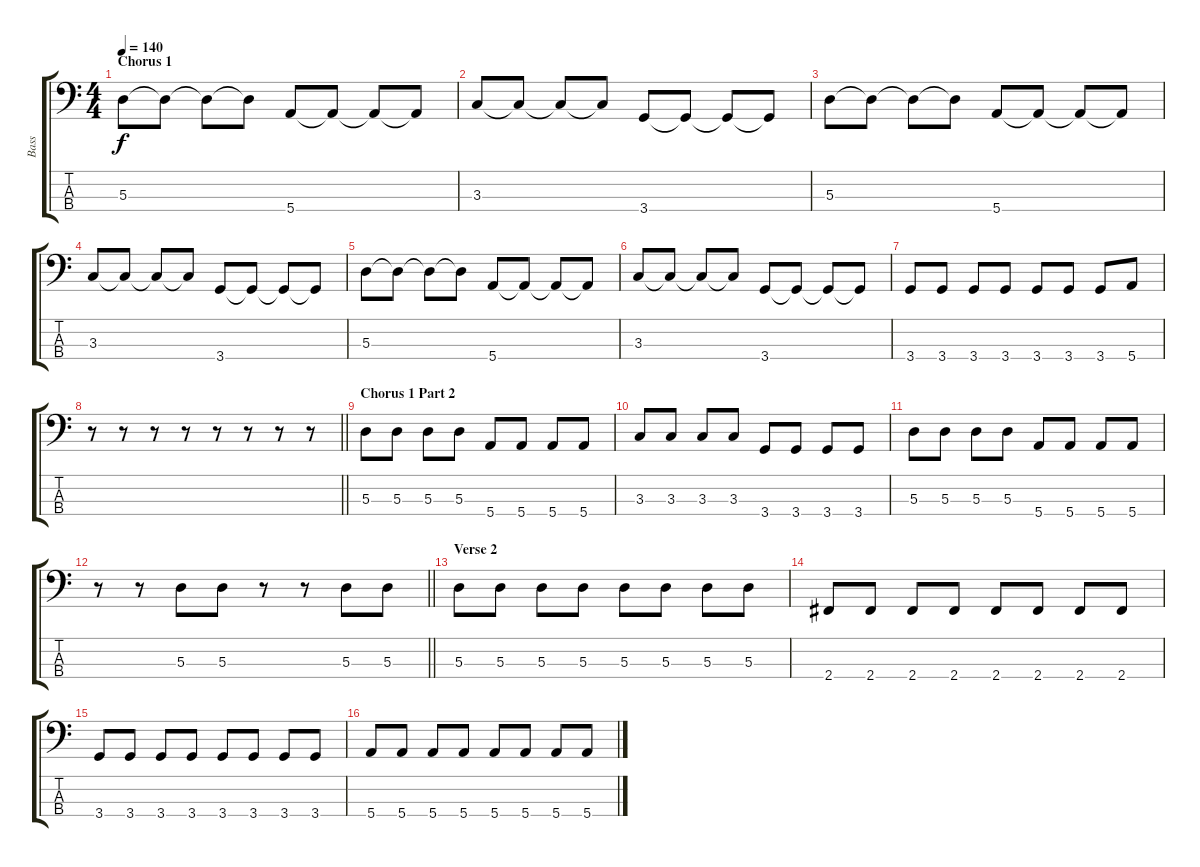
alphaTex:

\track ("Bass" "Bass") {instrument electricbassfinger}
\staff {score tabs}
\tuning (G2 D2 A1 E1) {hide}
\ts (4 4)
\section ("" "Chorus 1")
\tempo 140
\clef f4
\ks c
5.3.8{dy f} 5.3{t}.8 5.3{t}.8 5.3{t}.8 5.4.8 5.4{t}.8 5.4{t}.8 5.4{t}.8 |
3.3.8 3.3{t}.8 3.3{t}.8 3.3{t}.8 3.4.8 3.4{t}.8 3.4{t}.8 3.4{t}.8 |
5.3.8 5.3{t}.8 5.3{t}.8 5.3{t}.8 5.4.8 5.4{t}.8 5.4{t}.8 5.4{t}.8 |
3.3.8 3.3{t}.8 3.3{t}.8 3.3{t}.8 3.4.8 3.4{t}.8 3.4{t}.8 3.4{t}.8 |
5.3.8 5.3{t}.8 5.3{t}.8 5.3{t}.8 5.4.8 5.4{t}.8 5.4{t}.8 5.4{t}.8 |
3.3.8 3.3{t}.8 3.3{t}.8 3.3{t}.8 3.4.8 3.4{t}.8 3.4{t}.8 3.4{t}.8 |
3.4.8 3.4.8 3.4.8 3.4.8 3.4.8 3.4.8 3.4.8 5.4.8 |
\barLineRight lightlight
r.8 r.8 r.8 r.8 r.8 r.8 r.8 r.8 |
\section ("" "Chorus 1 Part 2")
5.3.8 5.3.8 5.3.8 5.3.8 5.4.8 5.4.8 5.4.8 5.4.8 |
3.3.8 3.3.8 3.3.8 3.3.8 3.4.8 3.4.8 3.4.8 3.4.8 |
5.3.8 5.3.8 5.3.8 5.3.8 5.4.8 5.4.8 5.4.8 5.4.8 |
\barLineRight lightlight
r.8 r.8 5.3.8 5.3.8 r.8 r.8 5.3.8 5.3.8 |
\section ("" "Verse 2")
5.3.8 5.3.8 5.3.8 5.3.8 5.3.8 5.3.8 5.3.8 5.3.8 |
2.4.8 2.4.8 2.4.8 2.4.8 2.4.8 2.4.8 2.4.8 2.4.8 |
3.4.8 3.4.8 3.4.8 3.4.8 3.4.8 3.4.8 3.4.8 3.4.8 |
5.4.8 5.4.8 5.4.8 5.4.8 5.4.8 5.4.8 5.4.8 5.4.8
